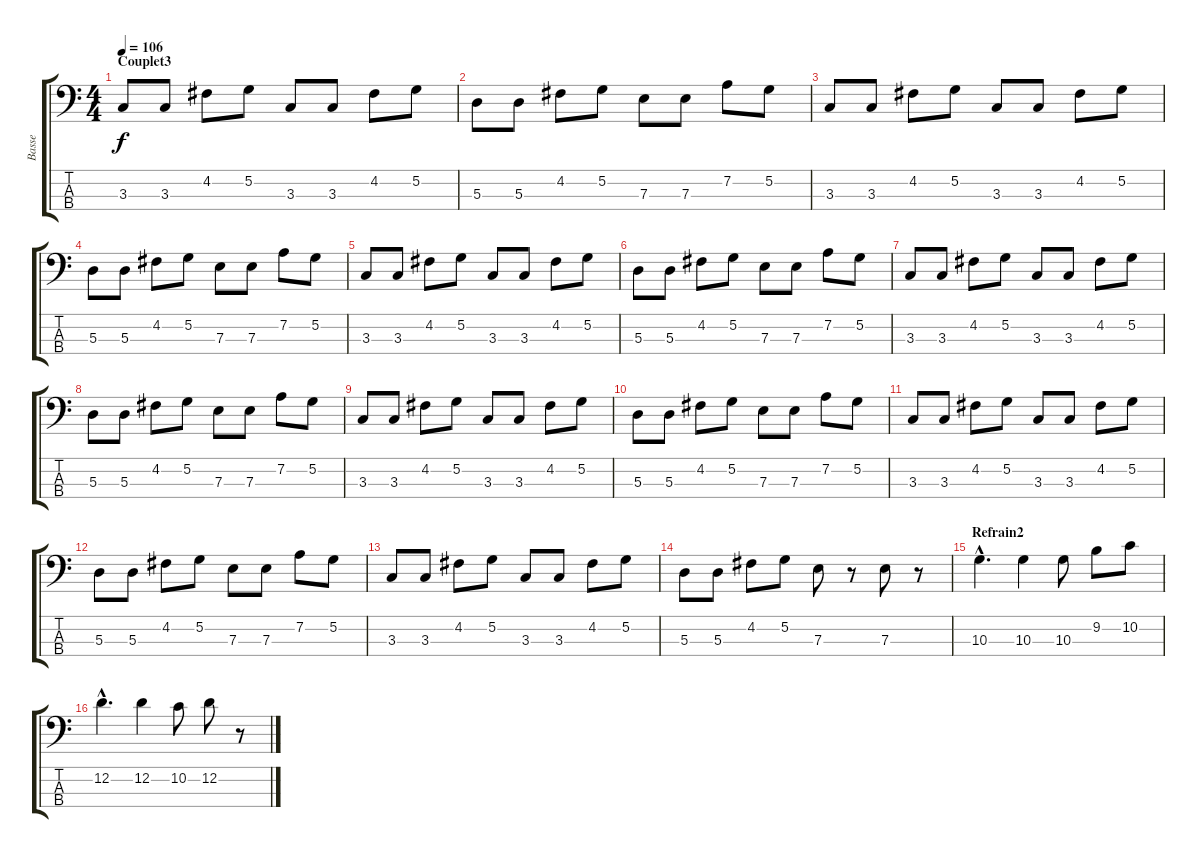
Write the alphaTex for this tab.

\track ("Basse" "Basse") {instrument electricbassfinger}
\staff {score tabs}
\tuning (G2 D2 A1 E1) {hide}
\ts (4 4)
\section ("" "Couplet3")
\tempo 106
\clef f4
\ks c
3.3.8{dy f} 3.3.8 4.2.8 5.2.8 3.3.8 3.3.8 4.2.8 5.2.8 |
5.3.8 5.3.8 4.2.8 5.2.8 7.3.8 7.3.8 7.2.8 5.2.8 |
3.3.8 3.3.8 4.2.8 5.2.8 3.3.8 3.3.8 4.2.8 5.2.8 |
5.3.8 5.3.8 4.2.8 5.2.8 7.3.8 7.3.8 7.2.8 5.2.8 |
3.3.8 3.3.8 4.2.8 5.2.8 3.3.8 3.3.8 4.2.8 5.2.8 |
5.3.8 5.3.8 4.2.8 5.2.8 7.3.8 7.3.8 7.2.8 5.2.8 |
3.3.8 3.3.8 4.2.8 5.2.8 3.3.8 3.3.8 4.2.8 5.2.8 |
5.3.8 5.3.8 4.2.8 5.2.8 7.3.8 7.3.8 7.2.8 5.2.8 |
3.3.8 3.3.8 4.2.8 5.2.8 3.3.8 3.3.8 4.2.8 5.2.8 |
5.3.8 5.3.8 4.2.8 5.2.8 7.3.8 7.3.8 7.2.8 5.2.8 |
3.3.8 3.3.8 4.2.8 5.2.8 3.3.8 3.3.8 4.2.8 5.2.8 |
5.3.8 5.3.8 4.2.8 5.2.8 7.3.8 7.3.8 7.2.8 5.2.8 |
3.3.8 3.3.8 4.2.8 5.2.8 3.3.8 3.3.8 4.2.8 5.2.8 |
5.3.8 5.3.8 4.2.8 5.2.8 7.3.8 r.8 7.3.8 r.8 |
\section ("" "Refrain2")
10.3{hac}.4{d} 10.3.4 10.3.8 9.2.8 10.2.8 |
12.2{hac}.4{d} 12.2.4 10.2.8 12.2.8 r.8
